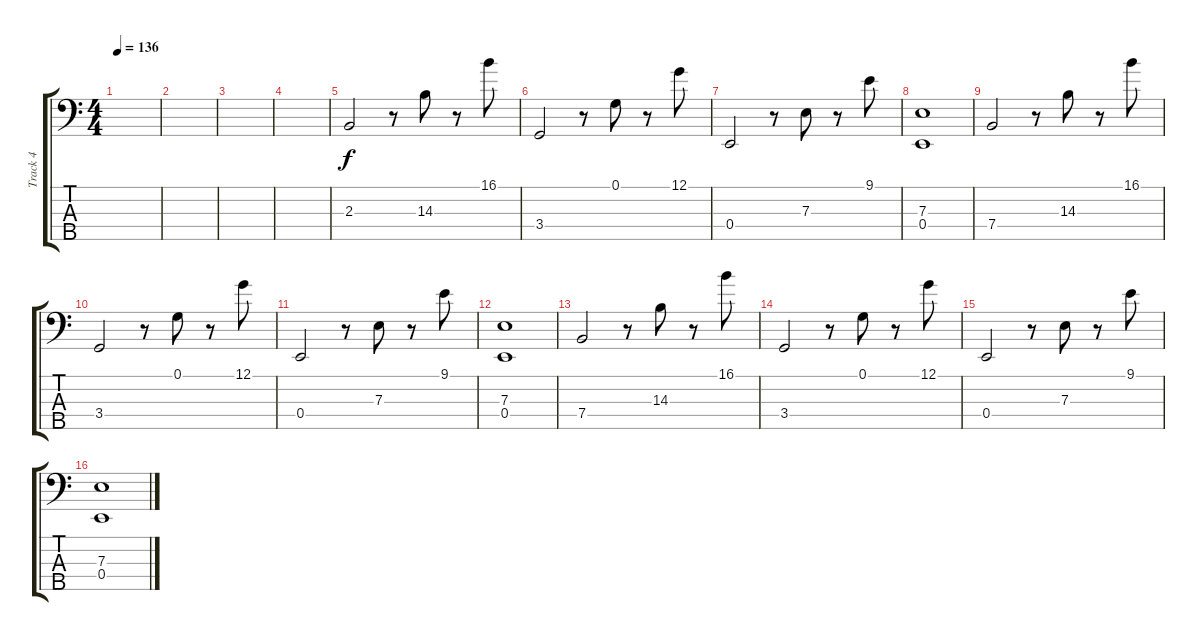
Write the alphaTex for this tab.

\track ("Track 4" "Track 4") {instrument electricbasspick}
\staff {score tabs}
\tuning (G2 D2 A1 E1 B0) {hide}
\ts (4 4)
\tempo 136
\clef f4
\ks c
|
|
|
|
2.3.2 r.8 14.3.8 r.8 16.1.8 |
3.4.2 r.8 0.1.8 r.8 12.1.8 |
0.4.2 r.8 7.3.8 r.8 9.1.8 |
(7.3 0.4).1 |
7.4.2 r.8 14.3.8 r.8 16.1.8 |
3.4.2 r.8 0.1.8 r.8 12.1.8 |
0.4.2 r.8 7.3.8 r.8 9.1.8 |
(7.3 0.4).1 |
7.4.2 r.8 14.3.8 r.8 16.1.8 |
3.4.2 r.8 0.1.8 r.8 12.1.8 |
0.4.2 r.8 7.3.8 r.8 9.1.8 |
(7.3 0.4).1
